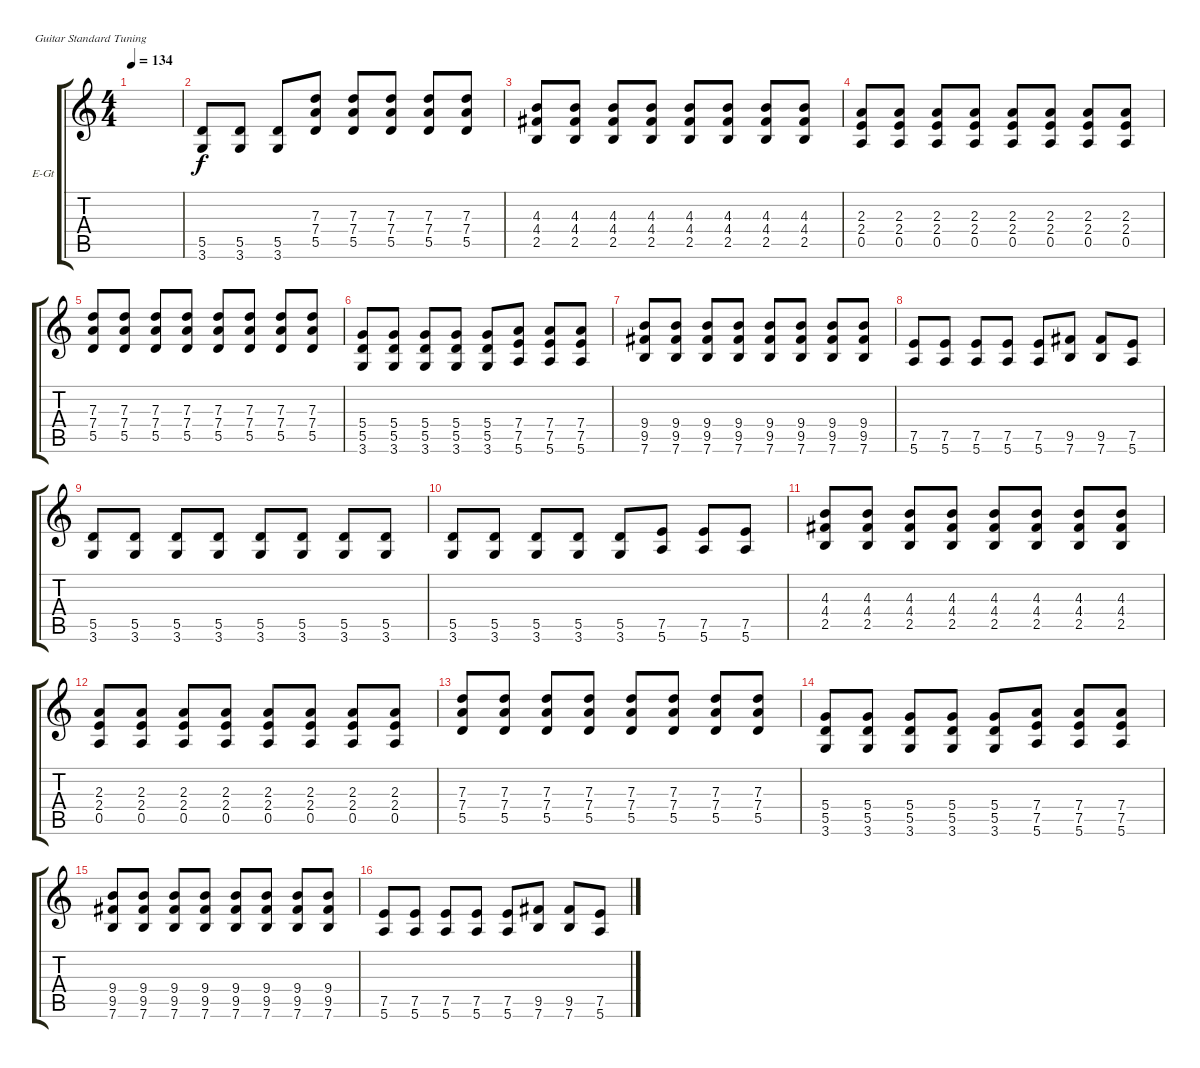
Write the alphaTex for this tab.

\defaultSystemsLayout 4
\bracketExtendMode groupsimilarinstruments
\firstSystemTrackNameOrientation horizontal
\otherSystemsTrackNameOrientation horizontal
\track ("Electric Guitar" "E-Gt") {instrument distortionguitar}
\staff {score tabs}
\tuning (E4 B3 G3 D3 A2 E2)
\ts (4 4)
\tempo 134
\clef g2
\ks c
|
(3.6 5.5).8 (3.6 5.5).8 (3.6 5.5).8 (5.5 7.4 7.3).8 (5.5 7.4 7.3).8 (5.5 7.4 7.3).8 (5.5 7.4 7.3).8 (5.5 7.4 7.3).8 |
(2.5 4.4 4.3).8 (2.5 4.4 4.3).8 (2.5 4.4 4.3).8 (2.5 4.4 4.3).8 (2.5 4.4 4.3).8 (2.5 4.4 4.3).8 (2.5 4.4 4.3).8 (2.5 4.4 4.3).8 |
(0.5 2.4 2.3).8 (0.5 2.4 2.3).8 (0.5 2.4 2.3).8 (0.5 2.4 2.3).8 (0.5 2.4 2.3).8 (0.5 2.4 2.3).8 (0.5 2.4 2.3).8 (0.5 2.4 2.3).8 |
(7.3 7.4 5.5).8 (7.3 7.4 5.5).8 (7.3 7.4 5.5).8 (7.3 7.4 5.5).8 (7.3 7.4 5.5).8 (7.3 7.4 5.5).8 (7.3 7.4 5.5).8 (7.3 7.4 5.5).8 |
(3.6 5.5 5.4).8 (3.6 5.5 5.4).8 (3.6 5.5 5.4).8 (3.6 5.5 5.4).8 (3.6 5.5 5.4).8 (5.6 7.5 7.4).8 (5.6 7.5 7.4).8 (5.6 7.5 7.4).8 |
(7.6 9.5 9.4).8 (7.6 9.5 9.4).8 (7.6 9.5 9.4).8 (7.6 9.5 9.4).8 (7.6 9.5 9.4).8 (7.6 9.5 9.4).8 (7.6 9.5 9.4).8 (7.6 9.5 9.4).8 |
(5.6 7.5).8 (5.6 7.5).8 (5.6 7.5).8 (5.6 7.5).8 (5.6 7.5).8 (7.6 9.5).8 (7.6 9.5).8 (5.6 7.5).8 |
(3.6 5.5).8 (3.6 5.5).8 (3.6 5.5).8 (3.6 5.5).8 (3.6 5.5).8 (3.6 5.5).8 (3.6 5.5).8 (3.6 5.5).8 |
(3.6 5.5).8 (3.6 5.5).8 (3.6 5.5).8 (3.6 5.5).8 (3.6 5.5).8 (5.6 7.5).8 (5.6 7.5).8 (5.6 7.5).8 |
(2.5 4.4 4.3).8 (2.5 4.4 4.3).8 (2.5 4.4 4.3).8 (2.5 4.4 4.3).8 (2.5 4.4 4.3).8 (2.5 4.4 4.3).8 (2.5 4.4 4.3).8 (2.5 4.4 4.3).8 |
(0.5 2.4 2.3).8 (0.5 2.4 2.3).8 (0.5 2.4 2.3).8 (0.5 2.4 2.3).8 (0.5 2.4 2.3).8 (0.5 2.4 2.3).8 (0.5 2.4 2.3).8 (0.5 2.4 2.3).8 |
(7.3 7.4 5.5).8 (7.3 7.4 5.5).8 (7.3 7.4 5.5).8 (7.3 7.4 5.5).8 (7.3 7.4 5.5).8 (7.3 7.4 5.5).8 (7.3 7.4 5.5).8 (7.3 7.4 5.5).8 |
(3.6 5.5 5.4).8 (3.6 5.5 5.4).8 (3.6 5.5 5.4).8 (3.6 5.5 5.4).8 (3.6 5.5 5.4).8 (5.6 7.5 7.4).8 (5.6 7.5 7.4).8 (5.6 7.5 7.4).8 |
(7.6 9.5 9.4).8 (7.6 9.5 9.4).8 (7.6 9.5 9.4).8 (7.6 9.5 9.4).8 (7.6 9.5 9.4).8 (7.6 9.5 9.4).8 (7.6 9.5 9.4).8 (7.6 9.5 9.4).8 |
(5.6 7.5).8 (5.6 7.5).8 (5.6 7.5).8 (5.6 7.5).8 (5.6 7.5).8 (7.6 9.5).8 (7.6 9.5).8 (5.6 7.5).8
